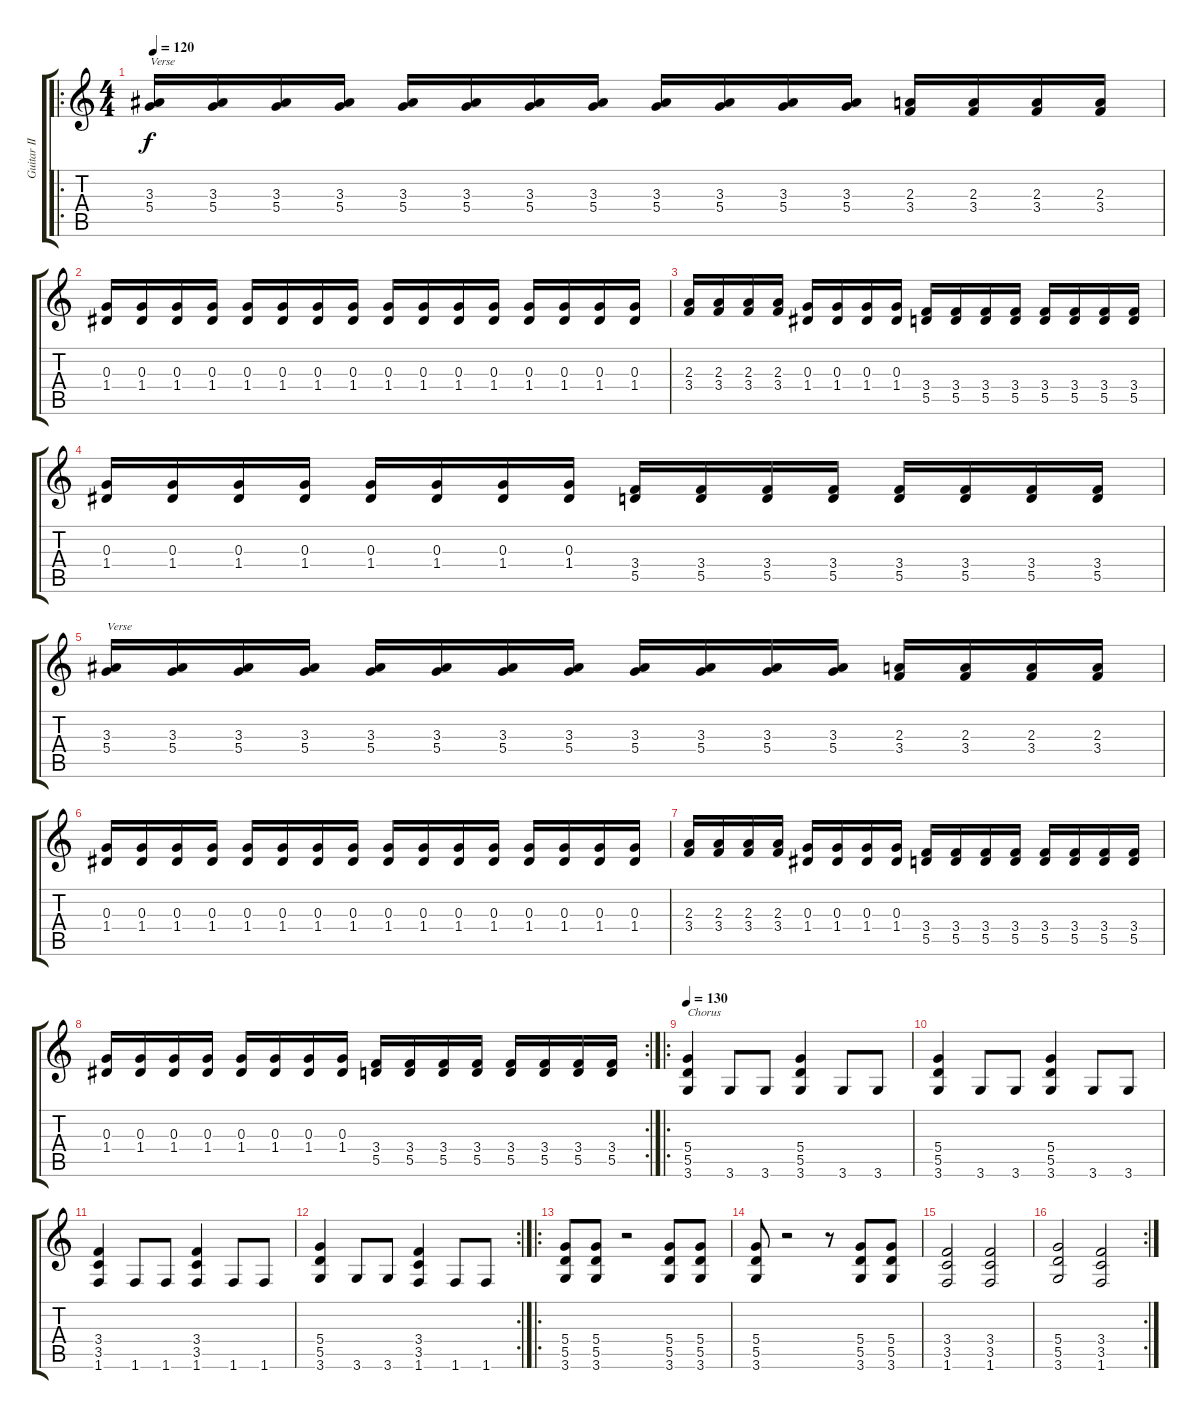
\track ("Guitar II" "Guitar II") {instrument distortionguitar}
\staff {score tabs}
\tuning (E4 B3 G3 D3 A2 E2) {hide}
\ro
\ts (4 4)
\tempo 120
\clef g2
\ks c
(3.3 5.4).16{txt "Verse" dy f} (3.3 5.4).16 (3.3 5.4).16 (3.3 5.4).16 (3.3 5.4).16 (3.3 5.4).16 (3.3 5.4).16 (3.3 5.4).16 (3.3 5.4).16 (3.3 5.4).16 (3.3 5.4).16 (3.3 5.4).16 (2.3 3.4).16 (2.3 3.4).16 (2.3 3.4).16 (2.3 3.4).16 |
(0.3 1.4).16 (0.3 1.4).16 (0.3 1.4).16 (0.3 1.4).16 (0.3 1.4).16 (0.3 1.4).16 (0.3 1.4).16 (0.3 1.4).16 (0.3 1.4).16 (0.3 1.4).16 (0.3 1.4).16 (0.3 1.4).16 (0.3 1.4).16 (0.3 1.4).16 (0.3 1.4).16 (0.3 1.4).16 |
(2.3 3.4).16 (2.3 3.4).16 (2.3 3.4).16 (2.3 3.4).16 (0.3 1.4).16 (0.3 1.4).16 (0.3 1.4).16 (0.3 1.4).16 (3.4 5.5).16 (3.4 5.5).16 (3.4 5.5).16 (3.4 5.5).16 (3.4 5.5).16 (3.4 5.5).16 (3.4 5.5).16 (3.4 5.5).16 |
(0.3 1.4).16 (0.3 1.4).16 (0.3 1.4).16 (0.3 1.4).16 (0.3 1.4).16 (0.3 1.4).16 (0.3 1.4).16 (0.3 1.4).16 (3.4 5.5).16 (3.4 5.5).16 (3.4 5.5).16 (3.4 5.5).16 (3.4 5.5).16 (3.4 5.5).16 (3.4 5.5).16 (3.4 5.5).16 |
(3.3 5.4).16{txt "Verse"} (3.3 5.4).16 (3.3 5.4).16 (3.3 5.4).16 (3.3 5.4).16 (3.3 5.4).16 (3.3 5.4).16 (3.3 5.4).16 (3.3 5.4).16 (3.3 5.4).16 (3.3 5.4).16 (3.3 5.4).16 (2.3 3.4).16 (2.3 3.4).16 (2.3 3.4).16 (2.3 3.4).16 |
(0.3 1.4).16 (0.3 1.4).16 (0.3 1.4).16 (0.3 1.4).16 (0.3 1.4).16 (0.3 1.4).16 (0.3 1.4).16 (0.3 1.4).16 (0.3 1.4).16 (0.3 1.4).16 (0.3 1.4).16 (0.3 1.4).16 (0.3 1.4).16 (0.3 1.4).16 (0.3 1.4).16 (0.3 1.4).16 |
(2.3 3.4).16 (2.3 3.4).16 (2.3 3.4).16 (2.3 3.4).16 (0.3 1.4).16 (0.3 1.4).16 (0.3 1.4).16 (0.3 1.4).16 (3.4 5.5).16 (3.4 5.5).16 (3.4 5.5).16 (3.4 5.5).16 (3.4 5.5).16 (3.4 5.5).16 (3.4 5.5).16 (3.4 5.5).16 |
\rc 2
(0.3 1.4).16 (0.3 1.4).16 (0.3 1.4).16 (0.3 1.4).16 (0.3 1.4).16 (0.3 1.4).16 (0.3 1.4).16 (0.3 1.4).16 (3.4 5.5).16 (3.4 5.5).16 (3.4 5.5).16 (3.4 5.5).16 (3.4 5.5).16 (3.4 5.5).16 (3.4 5.5).16 (3.4 5.5).16 |
\ro
\tempo 130
(5.4 5.5 3.6).4{txt "Chorus"} 3.6.8 3.6.8 (5.4 5.5 3.6).4 3.6.8 3.6.8 |
(5.4 5.5 3.6).4 3.6.8 3.6.8 (5.4 5.5 3.6).4 3.6.8 3.6.8 |
(3.4 3.5 1.6).4 1.6.8 1.6.8 (3.4 3.5 1.6).4 1.6.8 1.6.8 |
\rc 2
(5.4 5.5 3.6).4 3.6.8 3.6.8 (3.4 3.5 1.6).4 1.6.8 1.6.8 |
\ro
(5.4 5.5 3.6).8 (5.4 5.5 3.6).8 r.2 (5.4 5.5 3.6).8 (5.4 5.5 3.6).8 |
(5.4 5.5 3.6).8 r.2 r.8 (5.4 5.5 3.6).8 (5.4 5.5 3.6).8 |
(3.4 3.5 1.6).2 (3.4 3.5 1.6).2 |
\rc 2
(5.4 5.5 3.6).2 (3.4 3.5 1.6).2
